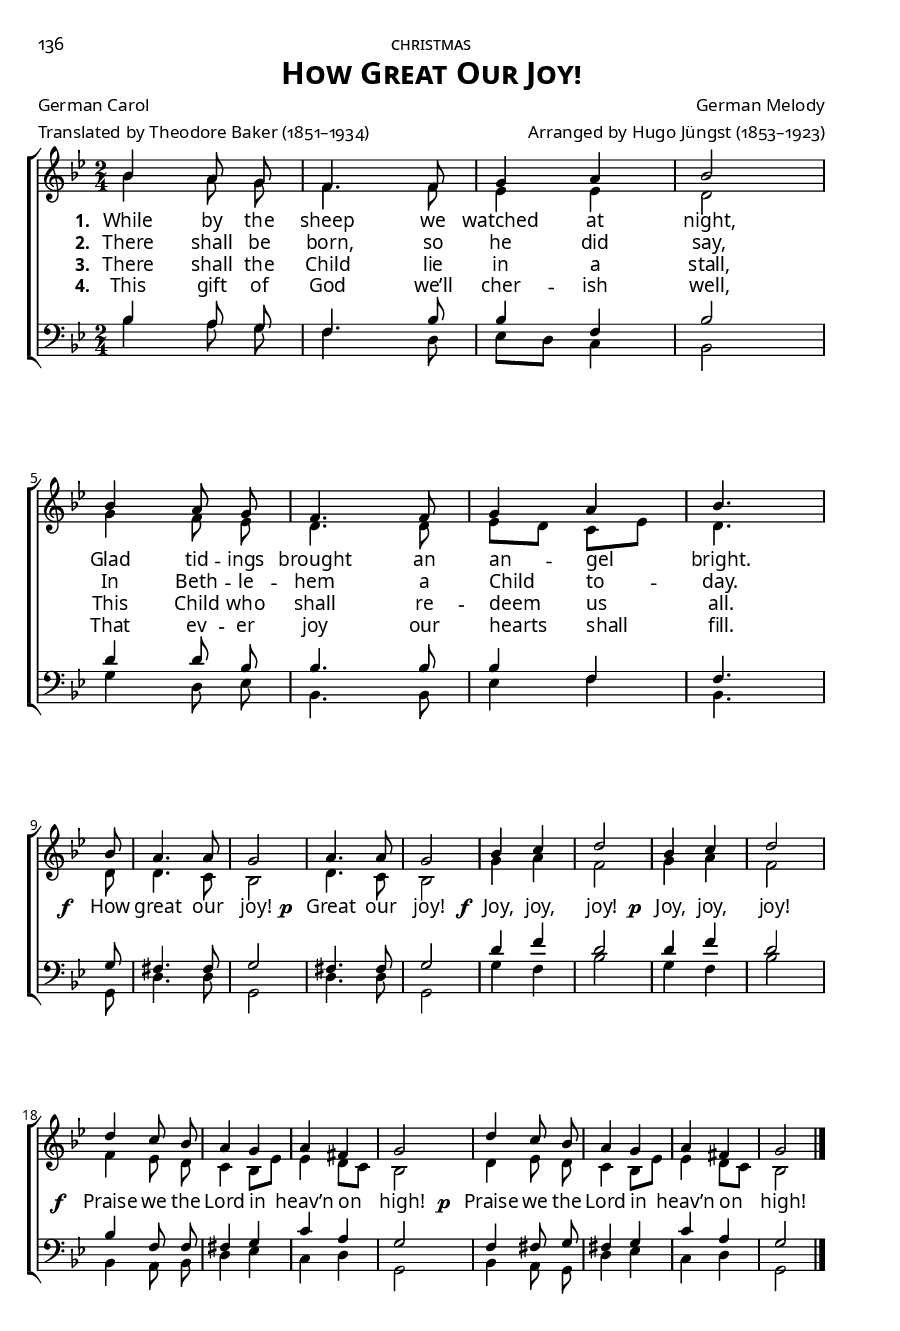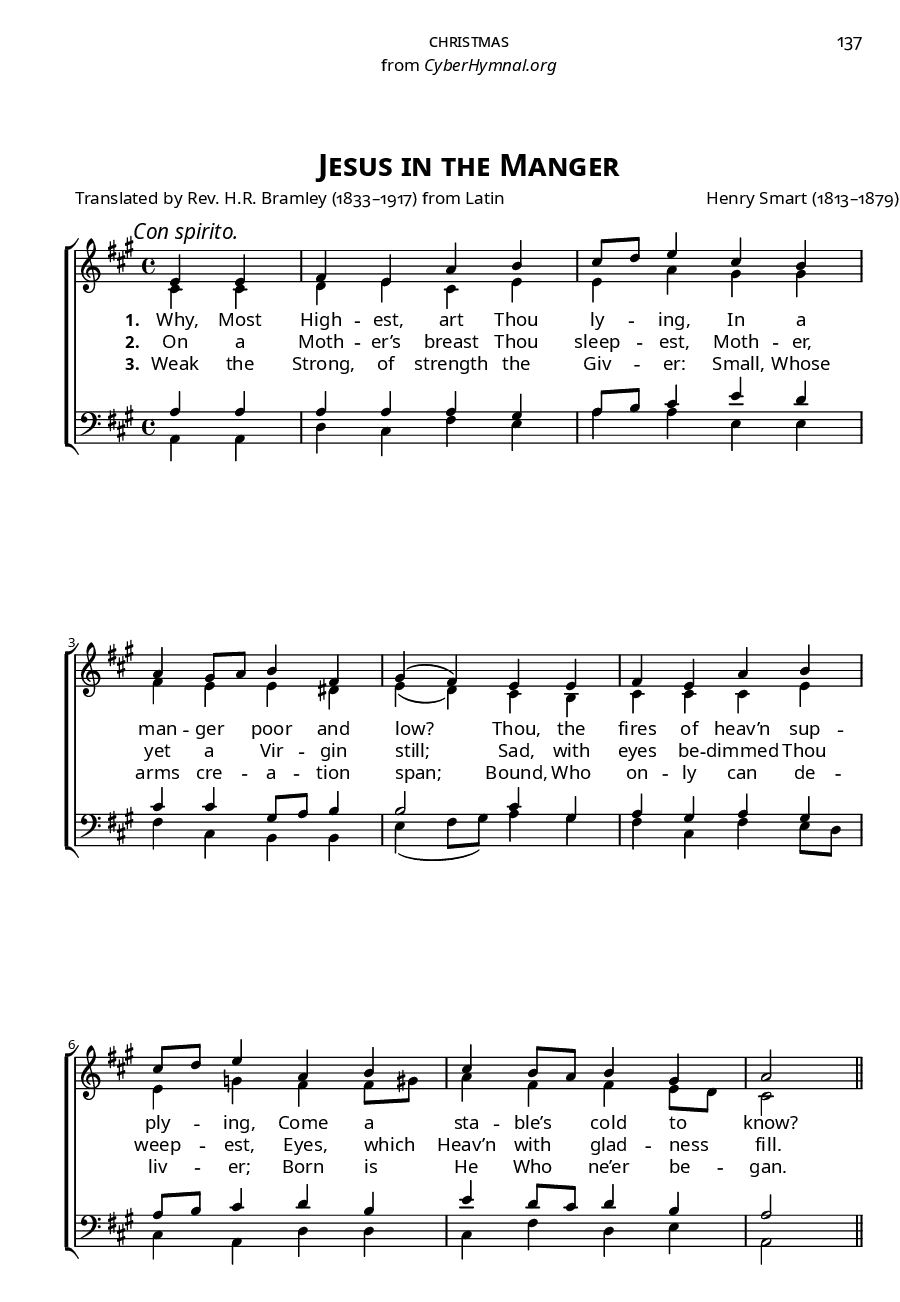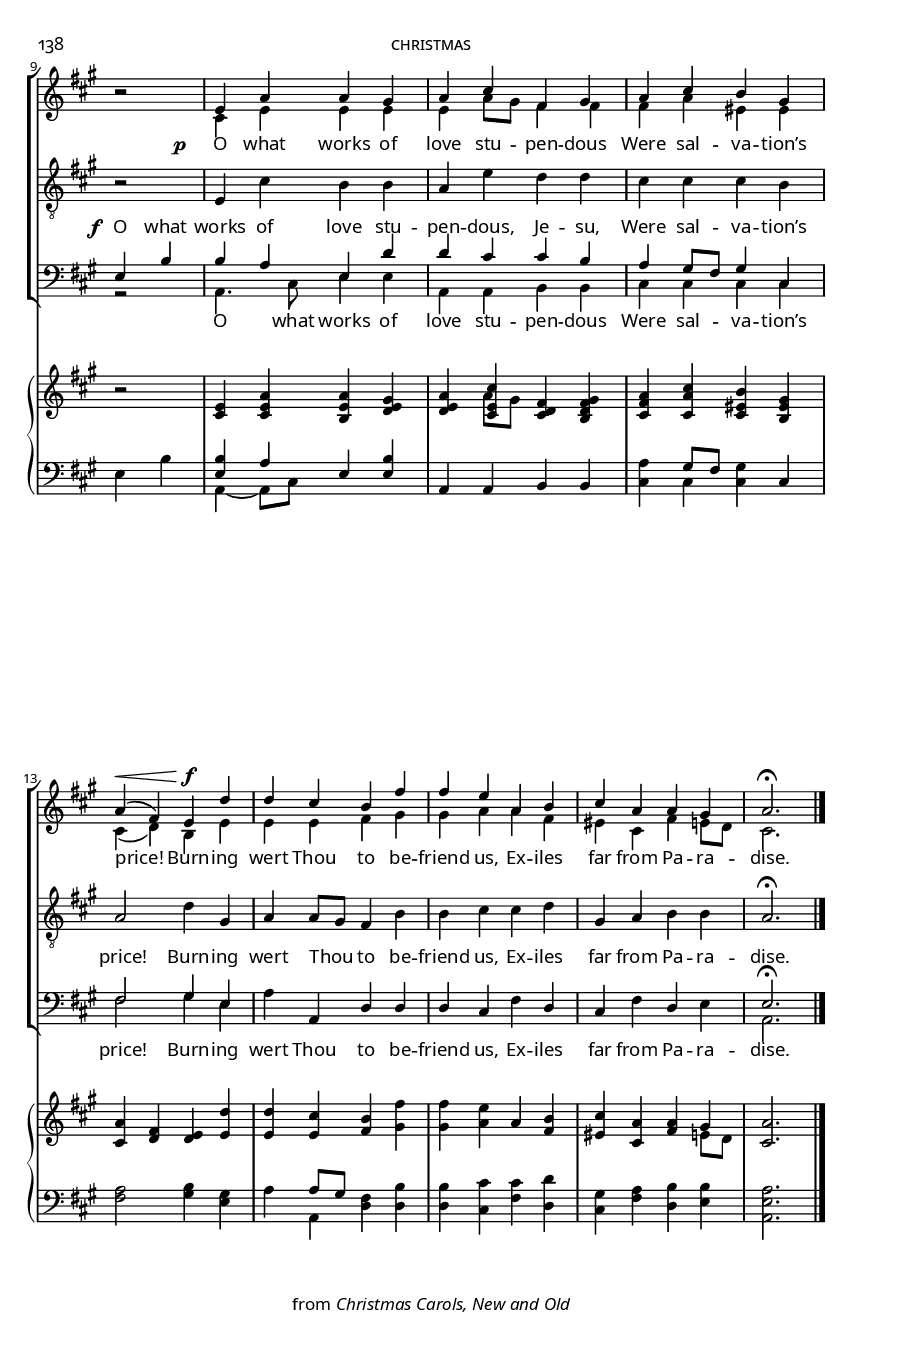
\version "2.14.2"
\include "util.ly"
\paper {
  print-all-headers = ##t
  paper-height = 9\in
  paper-width = 6\in
  indent = 0\in
  %system-system-spacing = #'((basic-distance . 10) (padding . 0))
  system-system-spacing =
    #'((basic-distance . 0)
       (minimum-distance . 0)
       (padding . -5)
       (stretchability . 100))
  score-markup-spacing =
    #'((basic-distance . 0)
       (minimum-distance . 0)
       (padding . 0)
       (stretchability . 0))
  ragged-last-bottom = ##f
  ragged-bottom = ##f
  two-sided = ##t
  inner-margin = 0.5\in
  outer-margin = 0.25\in
  top-margin = 0.25\in
  bottom-margin = 0.25\in
  first-page-number = #136
  print-first-page-number = ##t
  headerLine = \markup{\override #'(font-name . "Garamond Premier Pro") \smallCapsOldStyle"christmas"}
  oddHeaderMarkup = \markup\fill-line{
     \override #'(font-name . "Garamond Premier Pro")\abs-fontsize #8.5
     \combine 
        \fill-line{"" \on-the-fly #print-page-number-check-first
        \oldStylePageNum""
        }
        \fill-line{\headerLine}
  }
  evenHeaderMarkup = \markup {
     \override #'(font-name . "Garamond Premier Pro")\abs-fontsize #8.5
     \combine
        \on-the-fly #print-page-number-check-first
        \oldStylePageNum""
        \fill-line{\headerLine}
  }
}
#(set-global-staff-size 15) \paper{ #(define fonts (make-pango-font-tree "GoudyOlSt BT" "Garamond Premier Pro" "Garamond Premier Pro" (/ 15 20))) }
global = {
  \key bes \major
  \time 2/4
  \autoBeamOff
}

sopMusic = \relative c' {
bes'4 a8 g |
f4. f8 |
g4 a |
bes2 |
bes4 a8  g |
f4. f8 |

g4 a |
bes4. bes8 |
a4. a8 |
g2 |
a4. a8 |
g2 |

bes4 c |
d2 |
bes4 c |
d2 | \break
d4 c8 bes |
a4 g |

a4 fis |
g2 |
d'4 c8 bes |
a4 g |
a fis |
g2 \bar "|."
}

altoMusic = \relative c' {
bes'4 a8 g |
f4. f8 |
ees4 ees |
d2 |
g4 f8 ees |
d4. d8 |

ees8[ d] c[ ees] |
d4. d8 |
d4. c8 |
bes2 |
d4. c8 |
bes2 |

g'4 a |
f2 |
g4 a |
f2 |
f4 ees8 d |
c4 bes8[ ees] |

ees4 d8[ c] |
bes2 |
d4 ees8 d |
c4 bes8[ ees] |
ees4 d8[ c] |
bes2 \bar "|."
}
altoWords = {
  \dropLyricsIX
  \lyricmode {
    \set stanza = #"1. "
    While by the sheep we watched at night,
    Glad tid -- ings brought an an -- gel bright.
  }
  \set stanza = \markup\dynamic"f  "
  \lyricmode {
    How great our joy!
  }
  \set stanza = \markup\dynamic"p "
  \lyricmode {
    Great our joy!
  }
  \set stanza = \markup\dynamic"f "
  \lyricmode {
    Joy, joy, joy!
  }
  \set stanza = \markup\dynamic"p "
  \lyricmode {
    Joy, joy, joy!
  }
  \set stanza = \markup\dynamic"f  "
  \lyricmode {
    Praise we the Lord in heav’n on high!
  }
  \set stanza = \markup\dynamic"  p "
  \lyricmode {
    Praise we the Lord in heav’n on high!
  }
}
altoWordsII = \lyricmode {
  \dropLyricsIX
%\markup\italic
  \set stanza = #"2. "
There shall be born, so he did say,
In Beth -- le -- hem a Child to -- day.
}
altoWordsIII = \lyricmode {
  \dropLyricsIX
  \set stanza = #"3. "
There shall the Child lie in a stall,
This Child who shall re -- deem us all.
}
altoWordsIV = \lyricmode {
  \dropLyricsIX
  \set stanza = #"4. "
This gift of God we’ll cher -- ish well,
That ev -- er joy our hearts shall fill.
}
altoWordsV = \lyricmode {
  \set stanza = #"5. "
  \set ignoreMelismata = ##t
}
altoWordsVI = \lyricmode {
  \set stanza = #"6. "
  \set ignoreMelismata = ##t
}
tenorMusic = \relative c' {
bes4 a8 g |
f4. bes8 |
bes4 f |
bes2 |
d4 d8 bes |
bes4. bes8 |

bes4 f |
\partial 4. f4. |\break
\partial 8 g8 |
fis4. fis8 |
g2 |
fis4. fis8 |
g2 |

d'4 f |
d2 |
d4 f |
d2 |
bes4 f8 f |
fis4 g |

c a |
g2 |
f4 fis8 g |
fis4 g |
c a |
g2 \bar "|."

}
tenorWords = \lyricmode {

}

bassMusic = \relative c {
bes'4 a8 g |
f4. d8 |
ees[ d] c4 |
bes2 |
g'4 d8 ees |
bes4. bes8 |

ees4 f |
bes,4. g8 |
d'4. d8 |
g,2 |
d'4. d8 |
g,2 |

g'4 f |
bes2 |
g4 f |
bes2 |
bes,4 a8 bes |
d4 ees |

c d |
g,2 |
bes4 a8 g |
d'4 ees |
c d |
g,2 \bar "|."
}
bassWords = \lyricmode {

}

pianoRH = \relative c' {
  
}
pianoLH = \relative c' {
  
}

\score {
  <<
   \new ChoirStaff <<
    \new Staff = women <<
      \new Voice = "sopranos" { \voiceOne << \global \sopMusic >> }
      \new Voice = "altos" { \voiceTwo << \global \altoMusic >> }
    >>
    \new Lyrics = "altosVI"  \with { alignBelowContext = #"women" } \lyricsto "altos" \altoWordsVI
    \new Lyrics = "altosV"  \with { alignBelowContext = #"women" } \lyricsto "altos" \altoWordsV
    \new Lyrics = "altosIV"  \with { alignBelowContext = #"women" } \lyricsto "altos" \altoWordsIV
    \new Lyrics = "altosIII"  \with { alignBelowContext = #"women" } \lyricsto "altos" \altoWordsIII
    \new Lyrics = "altosII"  \with { alignBelowContext = #"women" } \lyricsto "altos" \altoWordsII
    \new Lyrics = "altos"  \with { alignBelowContext = #"women" \override VerticalAxisGroup #'nonstaff-relatedstaff-spacing = #'((padding . -0.5)) } \lyricsto "altos" \altoWords
   \new Staff = men <<
      \clef bass
      \new Voice = "tenors" { \voiceOne << \global \tenorMusic >> }
      \new Voice = "basses" { \voiceTwo << \global \bassMusic >> }
    >>
    \new Lyrics \with { alignAboveContext = #"men" \override VerticalAxisGroup #'nonstaff-relatedstaff-spacing = #'((basic-distance . 1)) } \lyricsto "tenors" \tenorWords
    \new Lyrics \with { alignBelowContext = #"men" \override VerticalAxisGroup #'nonstaff-relatedstaff-spacing = #'((basic-distance . 1)) } \lyricsto "basses" \bassWords
  >>
%    \new PianoStaff << \new Staff { \new Voice { \pianoRH } } \new Staff { \clef "bass" \pianoLH } >>
  >>
  \layout {
    \context {
      \Score
      %\override SpacingSpanner #'base-shortest-duration = #(ly:make-moment 1 8)
      %\override SpacingSpanner #'common-shortest-duration = #(ly:make-moment 1 4)
    }
    \context {
      % Remove all empty staves
      % \Staff \RemoveEmptyStaves \override VerticalAxisGroup #'remove-first = ##t
    }
    \context {
      \Lyrics
      \override LyricText #'X-offset = #center-on-word
    }
  }
  \header {
    title = \markup{\override #'(font-name . "Garamond Premier Pro Semibold"){ \abs-fontsize #15 \smallCapsOldStyle"How Great Our Joy!"}}
    poet = \markup\oldStyleNum"German Carol"
    meter = \markup\oldStyleNum"Translated by Theodore Baker (1851–1934)"
    composer = \markup\oldStyleNum"German Melody"
    arranger = \markup\oldStyleNum"Arranged by Hugo Jüngst (1853–1923)"
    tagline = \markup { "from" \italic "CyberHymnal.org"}
  }
}
\markup\fill-line{\concat{"from " \italic "CyberHymnal.org"}}
\markup\vspace#2.8

















%IF_NOT_LESSER
global = {
  \key a \major
  \time 4/4
  \autoBeamOff
}
globalNoTime = {
  \key a \major
  \autoBeamOff
}
sopMusic = \relative c' {
  \once \override Score.RehearsalMark #'self-alignment-X = #LEFT
  \mark \markup\italic "Con spirito."
  \partial 2 e4 e |
  fis e a b |
  cis8[ d] e4 cis b |
  a gis8[ a] b4 fis |
  
  gis4( fis) e e |
  fis e a b |
  cis8[ d] e4 a, b |
  cis b8[ a] b4 gis |
  \partial 2 a2 \bar "||" \break
}
sopMusicII = \relative c' {
  \partial 2 b'2\rest |
  e,4 a a gis |
  a cis fis, gis |
  a cis b gis |
  
  a(^\< fis) e^\f d' |
  d cis b fis' |
  fis e a, b |
  cis a a gis |
  \partial 2. a2.\fermata \bar "|."
}
sopWords = \lyricmode {
  
}

altoMusic = \relative c' {
  cis4 cis |
  d e cis e |
  e a gis gis |
  fis e e dis |
  
  e( d) cis b |
  cis cis cis e |
  e g fis fis8[ gis] |
  a4 fis fis e8[ d] |
  cis2 \bar "||"
}
altoMusicII = \relative c' {
  s2 |
  cis4 e e e |
  e a8[ gis] fis4 fis |
  fis a eis eis |
  
  cis( d) b e |
  e e fis gis |
  gis a a fis |
  eis cis fis e8[ d] |
  cis2. \bar "|."
}
altoWords = \lyricmode {
  \dropLyricsV
  \set stanza = #"1. "
  Why, Most High -- est, art Thou ly -- ing, In a man -- ger poor and low?
  Thou, the fires of heav’n sup -- ply -- ing, Come a sta -- ble’s cold to know?
}
altoWordsII = \lyricmode {
  \dropLyricsV
%\markup\italic
  \set stanza = #"2. "
  On a Moth -- er’s breast Thou sleep -- est,
  Moth -- er, yet a Vir -- gin still;
  Sad, with eyes be -- dimmed Thou weep -- est,
  Eyes, which Heav’n with glad -- ness fill.
}
altoWordsIII = \lyricmode {
  \dropLyricsV
  \set stanza = #"3. "
  Weak the Strong, of strength the Giv -- er:
  Small, Whose arms cre -- a -- tion span;
  Bound, Who on -- ly can de -- liv -- er;
  Born is He Who ne’er be -- gan.
}
altoWordsIV = \lyricmode {
  \set stanza = #"4. "
  \set ignoreMelismata = ##t
}
altoWordsV = \lyricmode {
  \set stanza = #"5. "
  \set ignoreMelismata = ##t
}
altoWordsVI = \lyricmode {
  \set stanza = #"6. "
  \set ignoreMelismata = ##t
}
tenorMusic = \relative c' {
  a4 a |
  a a a gis |
  a8[ b] cis4 e d |
  cis cis gis8[ a] b4 |
  
  b2 cis4 gis |
  a gis a gis |
  a8[ b] cis4 d b |
  e d8[ cis] d4 b |
  a2 \bar "||"
}
tenorMusicII = \relative c {
  r2 |
  e4 cis' b b |
  a e' d d |
  cis cis cis b |
  
  a2 d4 gis, |
  a a8[ gis] fis4 b |
  b cis cis d |
  gis, a b b |
  a2.\fermata \bar "|."
}
tenorWords = \lyricmode {

}

bassMusic = \relative c {
  a4 a |
  d cis fis e |
  a a e e |
  fis cis b b |
  
  e( fis8[ gis]) a4 gis |
  fis cis fis e8[ d] |
  cis4 a d d |
  cis fis d e |
  a,2 \bar "||"
}
bassMusicII = \relative c {
  e4 b' |
  b a e d' |
  d cis cis b |
  a gis8[ fis] gis4 cis, |
  
  fis2 gis4 e |
  s a, d d |
  d cis s d |
  cis s d s |
  e2.\fermata \bar "|."
}
bassIIMusic = \relative c {
  g2\rest |
  a4. cis8 e4 e |
  a, a b b |
  cis cis cis cis |
  
  fis2 gis4 e |
  a s s s |
  s s fis s |
  s fis s e |
  a,2. \bar "|."
}
bassWords = \lyricmode {}
dropLyrics = {
  \override LyricText #'extra-offset = #'(0 . -1.3)
  \override LyricHyphen #'extra-offset = #'(0 . -1.3)
  \override LyricExtender #'extra-offset = #'(0 . -1.3)
  \override StanzaNumber #'extra-offset = #'(0 . -1.3)
}
bassWordsChorus = {
  \dropLyrics
  \set stanza = \markup\dynamic"f "
  \lyricmode {
    O what works of love stu -- pen -- dous,
    Je -- su,
    \set associatedVoice = "tenorsII"
    Were sal -- va -- tion’s price!
    Burn -- ing wert Thou to be -- friend us,
    Ex -- iles far from Pa -- ra -- dise.
  }
}
chorusWordsBass = {
  \lyricmode {
    O what works of love stu -- pen -- dous
    Were sal -- va -- tion’s price!
    Burn -- ing \set associatedVoice = "bassI" wert Thou to be -- friend \unset associatedVoice us,
    \set associatedVoice = "bassI" 
    Ex -- iles \unset associatedVoice far \set associatedVoice = "bassI" from \unset associatedVoice Pa -- ra -- dise.
  }
}
chorusWords = {
  \set stanza = \markup\dynamic"p"
  \lyricmode {
    O what works of love stu -- pen -- dous
    Were sal -- va -- tion’s price!
    Burn -- ing wert Thou to be -- friend us,
    Ex -- iles far from Pa -- ra -- dise.
  }
}
pianoRH = \relative c' {
  s1*8 |
  r2 |
  <cis e>4 <cis e a> <b e a> <d e gis> |
  << \new Voice { \voiceOne <d e a> <cis e cis'> <cis d fis> <b d fis gis> }
     \new Voice { \voiceTwo s4 a'8[ gis] s2 }
  >>
  <a fis cis>4 <cis a cis,> <b eis, cis> <gis eis b> |
  
  <a cis,> <fis d> <e d> <e d'> |
  <e d'> <e cis'> <fis b> <gis fis'> |
  <gis fis'> <a e'> a <fis b> |
  <eis cis'> <cis a'> <fis a> << \new Voice {\voiceOne gis} \new Voice {\voiceTwo e8[ d] } >> |
  <cis a'>2. \bar "|."
}
pianoLH = \relative c' {
  s1*8 |
  \partial 2 e,4 b' |
  << \new Voice { \voiceOne <b e,>4 a e <e b'> }
     \new Voice { \voiceTwo a,4~ a8[ cis] } >> |
  a4 a b b |
  <cis a'> << \new Voice {\voiceTwo cis} \new Voice {\voiceOne gis'8[ fis]}>> <gis cis,>4 cis, |
  
  <fis a>2 <gis b>4 <gis e> |
  a << \new Voice { \voiceOne a8[ gis] } \new Voice {\voiceTwo a,4} >> <d fis>4 <d b'> |
  <d b'> <cis cis'> <fis cis'> <d d'> |
  <cis gis'> <fis a> <d b'> <e b'> |
  <a e a,>2. \bar "|."
}

\score {
  <<
   \new ChoirStaff <<
    \new Lyrics = sopranos \with { \override VerticalAxisGroup #'nonstaff-relatedstaff-spacing = #'((basic-distance . 1)) }
    \new Staff = women <<
      \set Staff.explicitKeySignatureVisibility = #end-of-line-invisible
      \new Voice = "sopranos" { \voiceOne << \global \sopMusic >> }
      \new Voice = "altos" { \voiceTwo << \global \altoMusic >> }
    >>
    \new Lyrics \with { alignAboveContext = #"women" \override VerticalAxisGroup #'nonstaff-relatedstaff-spacing = #'((basic-distance . 1))} \lyricsto "sopranos" \sopWords
    \new Lyrics = "altosVI"  \with { alignBelowContext = #"women" \override VerticalAxisGroup #'nonstaff-relatedstaff-spacing = #'((basic-distance . 1))} \lyricsto "altos" \altoWordsVI
    \new Lyrics = "altosV"  \with { alignBelowContext = #"women" \override VerticalAxisGroup #'nonstaff-relatedstaff-spacing = #'((basic-distance . 1))} \lyricsto "altos" \altoWordsV
    \new Lyrics = "altosIV"  \with { alignBelowContext = #"women" \override VerticalAxisGroup #'nonstaff-relatedstaff-spacing = #'((basic-distance . 1))} \lyricsto "altos" \altoWordsIV
    \new Lyrics = "altosIII"  \with { alignBelowContext = #"women" \override VerticalAxisGroup #'nonstaff-relatedstaff-spacing = #'((basic-distance . 1))} \lyricsto "altos" \altoWordsIII
    \new Lyrics = "altosII"  \with { alignBelowContext = #"women" \override VerticalAxisGroup #'nonstaff-relatedstaff-spacing = #'((basic-distance . 1))} \lyricsto "altos" \altoWordsII
    \new Lyrics = "altos"  \with { alignBelowContext = #"women" \override VerticalAxisGroup #'nonstaff-relatedstaff-spacing = #'((basic-distance . 1))} \lyricsto "altos" \altoWords
   \new Staff = men <<
      \set Staff.explicitKeySignatureVisibility = #end-of-line-invisible
      \clef bass
      \new Voice = "tenors" { \voiceOne << \global \tenorMusic >> }
      \new Voice = "basses" { \voiceTwo << \global \bassMusic >> }
    >>
    \new Lyrics \with { alignAboveContext = #"men" \override VerticalAxisGroup #'nonstaff-relatedstaff-spacing = #'((basic-distance . 1)) } \lyricsto "tenors" \tenorWords
    \new Lyrics \with { alignBelowContext = #"men" } \lyricsto "basses" \bassWords
  >>
   \new ChoirStaff <<
    \new Staff = womenII <<
      \set Staff.explicitKeySignatureVisibility = #end-of-line-invisible
      \new Voice = "sopranosII" { \globalNoTime s1*8 \voiceOne \sopMusicII }
      \new Voice = "altosII" { \globalNoTime s1*8 \voiceTwo \altoMusicII }
    >>
    \new Lyrics \with { alignBelowContext = #"womenII" \override VerticalAxisGroup #'nonstaff-relatedstaff-spacing = #'((basic-distance . 1))} \lyricsto "sopranosII" \chorusWords
%    \new Staff = altosII <<
%      \new Voice = "altosII" { \globalNoTime s1*8 \altoMusicII }
%    >>
%    \new Lyrics \with { alignBelowContext = #"altosII" \override VerticalAxisGroup #'nonstaff-relatedstaff-spacing = #'((basic-distance . 1))} \lyricsto "altosII" \chorusWords
    \new Staff = tenorsII <<
      \set Staff.explicitKeySignatureVisibility = #end-of-line-invisible
      \clef "G_8"
      \new Voice = "tenorsII" { \globalNoTime s1*8 \tenorMusicII }
    >>
%    \new Lyrics \with { alignBelowContext = #"tenorsII" \override VerticalAxisGroup #'nonstaff-relatedstaff-spacing = #'((basic-distance . 1))} \lyricsto "tenorsII" \chorusWords
    \new Staff = bassesII <<
      \set Staff.explicitKeySignatureVisibility = #end-of-line-invisible
      \clef bass
      \new Voice = "bassI" { \globalNoTime \voiceOne s1*8 << \bassMusicII >> }
      \new Voice = "bassII" { \globalNoTime \voiceTwo s1*8 << \bassIIMusic >> }
    >>
    \new Lyrics \with { alignBelowContext = #"tenorsII" \override VerticalAxisGroup #'nonstaff-relatedstaff-spacing = #'((basic-distance . 1))} \lyricsto "bassI" \bassWordsChorus
    \new Lyrics \with { alignBelowContext = #"bassesII" \override VerticalAxisGroup #'nonstaff-relatedstaff-spacing = #'((basic-distance . 1))} \lyricsto "bassII" \chorusWordsBass
    
   >>
   \new PianoStaff <<
      \new Staff {
        \new Voice { \global \pianoRH }
      }
      \new Staff {
        \clef "bass" \global \pianoLH
      }
   >>
  >>
  \layout {

%6.14 \context {\Lyrics\override LyricText #'font-size = #0.8 }
    #(define fonts (make-pango-font-tree "GoudyOlSt BT" "Garamond Premier Pro" "Garamond Premier Pro" (/ 14.5 20)))
    \context {
      \Score
      %\override SpacingSpanner #'base-shortest-duration = #(ly:make-moment 1 8)
      %\override SpacingSpanner #'common-shortest-duration = #(ly:make-moment 1 4)
    }
    \context {
      % Remove all empty staves
      \Staff \RemoveEmptyStaves
      \override VerticalAxisGroup #'remove-first = ##t
    }
    \context {
      \Lyrics
      \override LyricText #'X-offset = #center-on-word
    }
  }
  \header {
    title = \markup{\override #'(font-name . "Garamond Premier Pro Semibold"){ \abs-fontsize #15 \smallCapsOldStyle"Jesus in the Manger"}}
    poet = \markup\oldStyleNum"Translated by Rev. H.R. Bramley (1833–1917) from Latin"
    composer = \markup\oldStyleNum"Henry Smart (1813–1879)"
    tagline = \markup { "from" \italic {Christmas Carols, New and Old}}
  }
}
\header {
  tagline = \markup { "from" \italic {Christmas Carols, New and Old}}
}
%END_IF_NOT_LESSER

